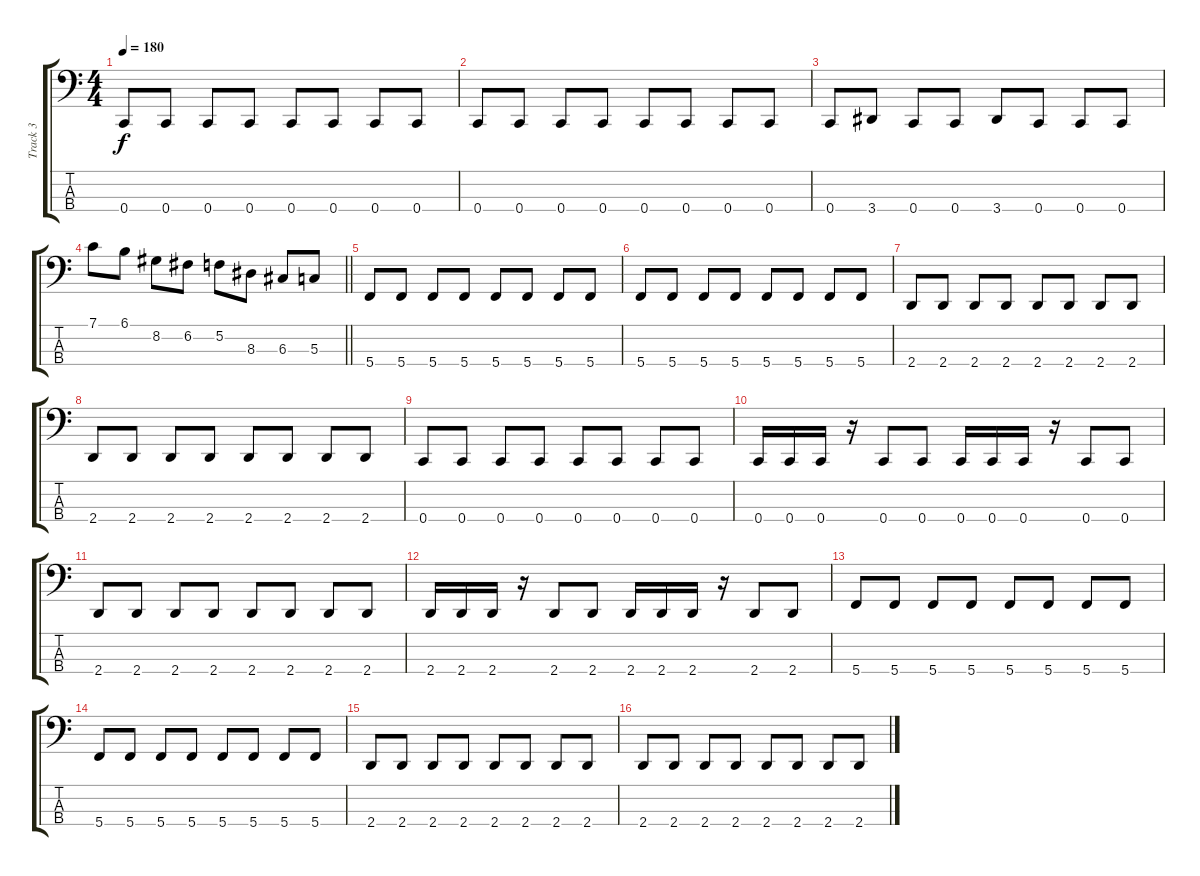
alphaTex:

\track ("Track 3" "Track 3") {instrument electricbasspick}
\staff {score tabs}
\tuning (F2 C2 G1 C1) {hide}
\ts (4 4)
\tempo 180
\clef f4
\ks c
0.4.8{dy f} 0.4.8 0.4.8 0.4.8 0.4.8 0.4.8 0.4.8 0.4.8 |
0.4.8 0.4.8 0.4.8 0.4.8 0.4.8 0.4.8 0.4.8 0.4.8 |
0.4.8 3.4.8 0.4.8 0.4.8 3.4.8 0.4.8 0.4.8 0.4.8 |
\barLineRight lightlight
7.1.8 6.1.8 8.2.8 6.2.8 5.2.8 8.3.8 6.3.8 5.3.8 |
5.4.8 5.4.8 5.4.8 5.4.8 5.4.8 5.4.8 5.4.8 5.4.8 |
5.4.8 5.4.8 5.4.8 5.4.8 5.4.8 5.4.8 5.4.8 5.4.8 |
2.4.8 2.4.8 2.4.8 2.4.8 2.4.8 2.4.8 2.4.8 2.4.8 |
2.4.8 2.4.8 2.4.8 2.4.8 2.4.8 2.4.8 2.4.8 2.4.8 |
0.4.8 0.4.8 0.4.8 0.4.8 0.4.8 0.4.8 0.4.8 0.4.8 |
0.4.16 0.4.16 0.4.16 r.16 0.4.8 0.4.8 0.4.16 0.4.16 0.4.16 r.16 0.4.8 0.4.8 |
2.4.8 2.4.8 2.4.8 2.4.8 2.4.8 2.4.8 2.4.8 2.4.8 |
2.4.16 2.4.16 2.4.16 r.16 2.4.8 2.4.8 2.4.16 2.4.16 2.4.16 r.16 2.4.8 2.4.8 |
5.4.8 5.4.8 5.4.8 5.4.8 5.4.8 5.4.8 5.4.8 5.4.8 |
5.4.8 5.4.8 5.4.8 5.4.8 5.4.8 5.4.8 5.4.8 5.4.8 |
2.4.8 2.4.8 2.4.8 2.4.8 2.4.8 2.4.8 2.4.8 2.4.8 |
2.4.8 2.4.8 2.4.8 2.4.8 2.4.8 2.4.8 2.4.8 2.4.8
